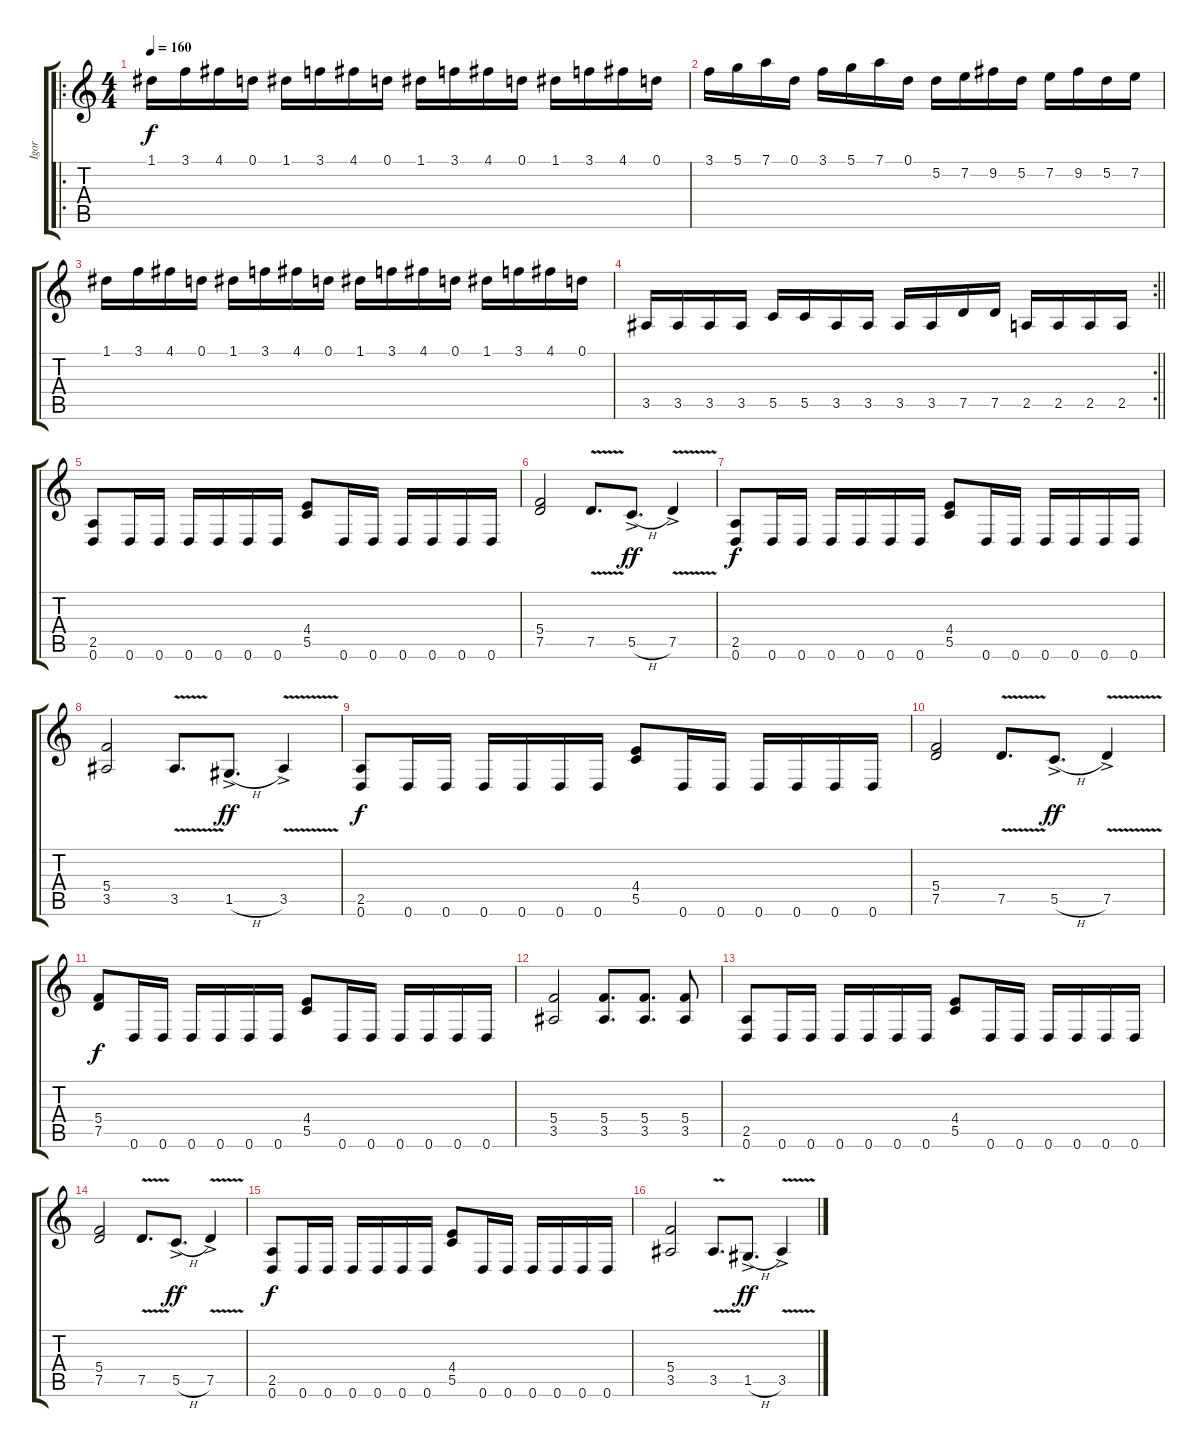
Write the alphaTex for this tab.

\track ("Igor" "Igor") {instrument overdrivenguitar}
\staff {score tabs}
\tuning (D4 A3 F3 C3 G2 D2) {hide}
\ro
\ts (4 4)
\tempo 160
\clef g2
\ks c
1.1.16{dy f} 3.1.16 4.1.16 0.1.16 1.1.16 3.1.16 4.1.16 0.1.16 1.1.16 3.1.16 4.1.16 0.1.16 1.1.16 3.1.16 4.1.16 0.1.16 |
3.1.16 5.1.16 7.1.16 0.1.16 3.1.16 5.1.16 7.1.16 0.1.16 5.2.16 7.2.16 9.2.16 5.2.16 7.2.16 9.2.16 5.2.16 7.2.16 |
1.1.16 3.1.16 4.1.16 0.1.16 1.1.16 3.1.16 4.1.16 0.1.16 1.1.16 3.1.16 4.1.16 0.1.16 1.1.16 3.1.16 4.1.16 0.1.16 |
\rc 2
\barLineRight lightlight
3.5.16 3.5.16 3.5.16 3.5.16 5.5.16 5.5.16 3.5.16 3.5.16 3.5.16 3.5.16 7.5.16 7.5.16 2.5.16 2.5.16 2.5.16 2.5.16 |
(2.5 0.6).8 0.6.16 0.6.16 0.6.16 0.6.16 0.6.16 0.6.16 (4.4 5.5).8 0.6.16 0.6.16 0.6.16 0.6.16 0.6.16 0.6.16 |
(5.4 7.5).2 7.5{v}.8{d} 5.5{h ac}.8{d dy ff} 7.5{v ac}.4 |
(2.5 0.6).8{dy f} 0.6.16 0.6.16 0.6.16 0.6.16 0.6.16 0.6.16 (4.4 5.5).8 0.6.16 0.6.16 0.6.16 0.6.16 0.6.16 0.6.16 |
(5.4 3.5).2 3.5{v}.8{d} 1.5{h ac}.8{d dy ff} 3.5{v ac}.4 |
(2.5 0.6).8{dy f} 0.6.16 0.6.16 0.6.16 0.6.16 0.6.16 0.6.16 (4.4 5.5).8 0.6.16 0.6.16 0.6.16 0.6.16 0.6.16 0.6.16 |
(5.4 7.5).2 7.5{v}.8{d} 5.5{h ac}.8{d dy ff} 7.5{v ac}.4 |
(5.4 7.5).8{dy f} 0.6.16 0.6.16 0.6.16 0.6.16 0.6.16 0.6.16 (4.4 5.5).8 0.6.16 0.6.16 0.6.16 0.6.16 0.6.16 0.6.16 |
(5.4 3.5).2 (5.4 3.5).8{d} (5.4 3.5).8{d} (5.4 3.5).8 |
(2.5 0.6).8 0.6.16 0.6.16 0.6.16 0.6.16 0.6.16 0.6.16 (4.4 5.5).8 0.6.16 0.6.16 0.6.16 0.6.16 0.6.16 0.6.16 |
(5.4 7.5).2 7.5{v}.8{d} 5.5{h ac}.8{d dy ff} 7.5{v ac}.4 |
(2.5 0.6).8{dy f} 0.6.16 0.6.16 0.6.16 0.6.16 0.6.16 0.6.16 (4.4 5.5).8 0.6.16 0.6.16 0.6.16 0.6.16 0.6.16 0.6.16 |
(5.4 3.5).2 3.5{v}.8{d} 1.5{h ac}.8{d dy ff} 3.5{v ac}.4
